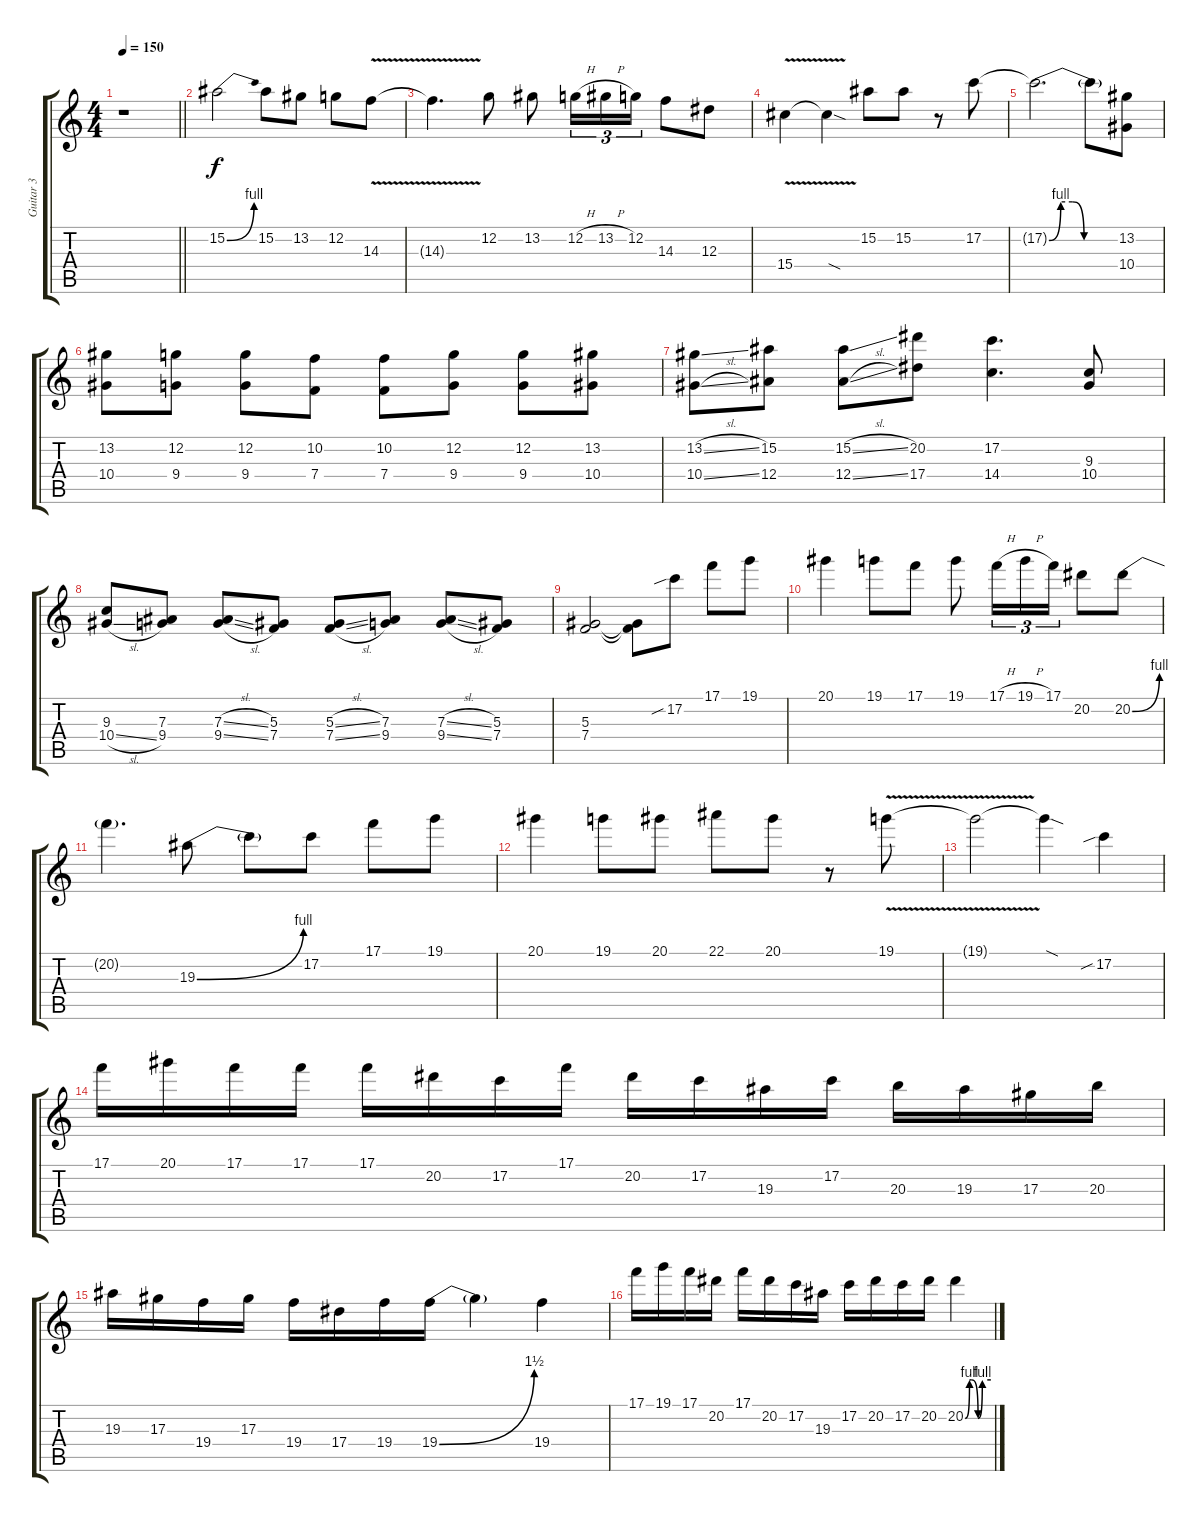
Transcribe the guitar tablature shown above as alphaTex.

\track ("Guitar 3" "Guitar 3") {instrument distortionguitar}
\staff {score tabs}
\tuning (C4 G3 Eb3 Bb2 F2 C2) {hide}
\ts (4 4)
\tempo 150
\clef g2
\barLineRight lightlight
\ks c
r.1{dy f} |
15.2{be (bend 0 0 60 4)}.2 15.2.8 13.2.8 12.2.8 14.3{v}.8 |
14.3{t}.4{d} 12.2.8 13.2.8 12.2{h}.16{tu (3 2)} 13.2{h}.16{tu (3 2)} 12.2.16{tu (3 2)} 14.3.8 12.3.8 |
15.4{v}.4 15.4{sod t}.4 15.2.8 15.2.8 r.8 17.2.8 |
17.2{be (custom 0 0 10 4 20 4 30 0 60 0) t}.2{d} 17.2{t}.8 (13.2 10.4).8 |
(13.2 10.4).8 (12.2 9.4).8 (12.2 9.4).8 (10.2 7.4).8 (10.2 7.4).8 (12.2 9.4).8 (12.2 9.4).8 (13.2 10.4).8 |
(13.2{sl} 10.4{sl}).8 (15.2 12.4).8 (15.2{sl} 12.4{sl}).8 (20.2 17.4).8 (17.2 14.4).4{d} (9.3 10.4).8 |
(9.3 10.4{sl}).8 (7.3 9.4).8 (7.3{sl} 9.4{sl}).8 (5.3 7.4).8 (5.3{sl} 7.4{sl}).8 (7.3 9.4).8 (7.3{sl} 9.4{sl}).8 (5.3 7.4).8 |
(5.3 7.4).2 (5.3{t} 7.4{t}).8 17.2{sib}.8 17.1.8 19.1.8 |
20.1.4 19.1.8 17.1.8 19.1.8 17.1{h}.16{tu (3 2)} 19.1{h}.16{tu (3 2)} 17.1.16{tu (3 2)} 20.2.8 20.2{be (bend 0 0 60 4)}.8 |
20.2{t}.4{d} 19.3{be (bend 0 0 60 4)}.8 19.3{t}.8 17.2.8 17.1.8 19.1.8 |
20.1.4 19.1.8 20.1.8 22.1.8 20.1.8 r.8 19.1{v}.8 |
19.1{t}.2 19.1{sod t}.4 17.2{sib}.4 |
17.1.16 20.1.16 17.1.16 17.1.16 17.1.16 20.2.16 17.2.16 17.1.16 20.2.16 17.2.16 19.3.16 17.2.16 20.3.16 19.3.16 17.3.16 20.3.16 |
19.3.16 17.3.16 19.4.16 17.3.16 19.4.16 17.4.16 19.4.16 19.4{be (bend 0 0 60 6)}.16 19.4{t}.4 19.4.4 |
17.1.16 19.1.16 17.1.16 20.2.16 17.1.16 20.2.16 17.2.16 19.3.16 17.2.16 20.2.16 17.2.16 20.2.16 20.2{be (custom 0 0 10 4 15 4 30 0 40 4 60 4)}.4
